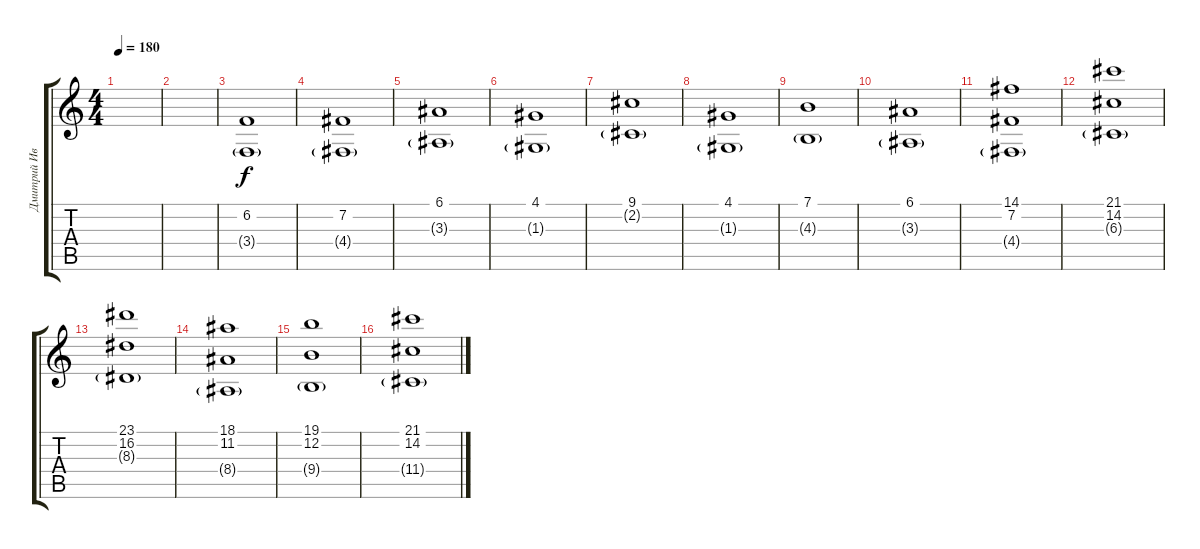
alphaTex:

\track ("Дмитрий Иванов" "Дмитрий Ив") {instrument stringensemble1}
\staff {score tabs}
\tuning (E4 B3 G3 D3 A2 E2) {hide}
\ts (4 4)
\tempo 180
\clef g2
\ks c
|
|
(6.2 3.4{g}).1 |
(7.2 4.4{g}).1 |
(6.1 3.3{g}).1 |
(4.1 1.3{g}).1 |
(9.1 2.2{g}).1 |
(4.1 1.3{g}).1 |
(7.1 4.3{g}).1 |
(6.1 3.3{g}).1 |
(14.1 7.2 4.4{g}).1 |
(21.1 14.2 6.3{g}).1 |
(23.1 16.2 8.3{g}).1 |
(18.1 11.2 8.4{g}).1 |
(19.1 12.2 9.4{g}).1 |
(21.1 14.2 11.4{g}).1
